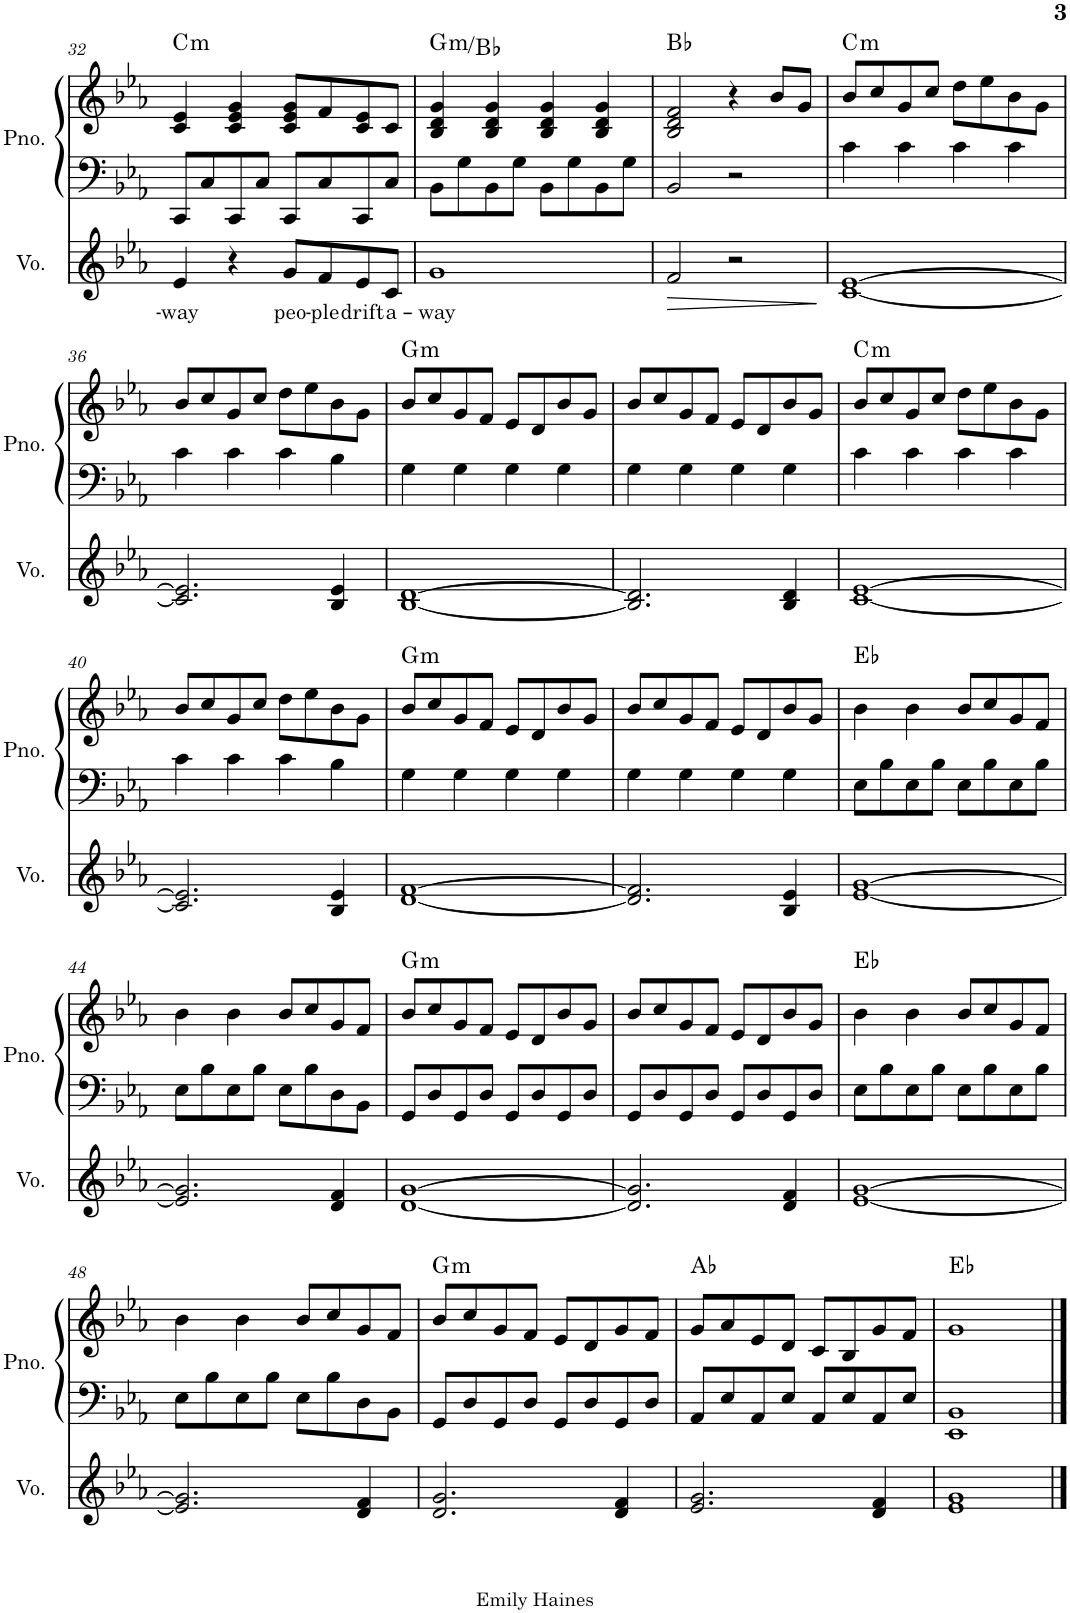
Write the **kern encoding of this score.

**kern	**text	**dynam	**kern	**kern	**harte
*part2	*part2	*part2	*part1	*part1	*part1
*staff3	*staff3	*staff3	*staff2	*staff1	*
*I"Voice	*	*	*I"Piano	*	*
*I'Vo.	*	*	*I'Pno.	*	*
!!LO:PB:g=z
*clefG2	*	*	*clefF4	*clefG2	*
*k[b-e-a-]	*	*	*k[b-e-a-]	*k[b-e-a-]	*
*M4/4	*	*	*M4/4	*M4/4	*
=32	=32	=32	=32	=32	=32
!	!LO:LY:b	!	!	!	!LO:H:kt=m
4e-/	-way	.	8CC/L	4c/ 4e-/	C:min
.	.	.	8C/	.	.
4r	.	.	8CC/	4c/ 4e-/ 4g/	.
.	.	.	8C/J	.	.
!	!LO:LY:b	!	!	!	!
8g/L	peo-	.	8CC/L	8c/ 8e-/ 8g/L	.
!	!LO:LY:b	!	!	!	!
8f/	-ple	.	8C/	8f/	.
!	!LO:LY:b	!	!	!	!
8e-/	drift	.	8CC/	8c/ 8e-/	.
!	!LO:LY:b	!	!	!	!
8c/J	a-	.	8C/J	8c/J	.
=33	=33	=33	=33	=33	=33
!	!LO:LY:b	!	!	!	!LO:H:kt=m
1g	-way	.	8BB-\L	4B-/ 4d/ 4g/	G:min/b3
.	.	.	8G\	.	.
.	.	.	8BB-\	4B-/ 4d/ 4g/	.
.	.	.	8G\J	.	.
.	.	.	8BB-\L	4B-/ 4d/ 4g/	.
.	.	.	8G\	.	.
.	.	.	8BB-\	4B-/ 4d/ 4g/	.
.	.	.	8G\J	.	.
=34	=34	=34	=34	=34	=34
!	!	!LO:HP:b	!	!	!
2f/	.	>	2BB-/	2B-/ 2d/ 2f/	Bb:maj
2r	.	.	2r	4r	.
.	.	.	.	8b-/L	.
.	.	.	.	8g/J	.
.	.	]	.	.	.
=35	=35	=35	=35	=35	=35
!	!	!	!	!	!LO:H:kt=m
[1c [1e-	.	.	4c\	8b-/L	C:min
.	.	.	.	8cc/	.
.	.	.	4c\	8g/	.
.	.	.	.	8cc/J	.
.	.	.	4c\	8dd\L	.
.	.	.	.	8ee-\	.
.	.	.	4c\	8b-\	.
.	.	.	.	8g\J	.
!!LO:LB:g=z
=36	=36	=36	=36	=36	=36
2.c/] 2.e-/]	.	.	4c\	8b-/L	.
.	.	.	.	8cc/	.
.	.	.	4c\	8g/	.
.	.	.	.	8cc/J	.
.	.	.	4c\	8dd\L	.
.	.	.	.	8ee-\	.
4B-/ 4e-/	.	.	4B-\	8b-\	.
.	.	.	.	8g\J	.
=37	=37	=37	=37	=37	=37
!	!	!	!	!	!LO:H:kt=m
[1B- [1d	.	.	4G\	8b-/L	G:min
.	.	.	.	8cc/	.
.	.	.	4G\	8g/	.
.	.	.	.	8f/J	.
.	.	.	4G\	8e-/L	.
.	.	.	.	8d/	.
.	.	.	4G\	8b-/	.
.	.	.	.	8g/J	.
=38	=38	=38	=38	=38	=38
2.B-/] 2.d/]	.	.	4G\	8b-/L	.
.	.	.	.	8cc/	.
.	.	.	4G\	8g/	.
.	.	.	.	8f/J	.
.	.	.	4G\	8e-/L	.
.	.	.	.	8d/	.
4B-/ 4d/	.	.	4G\	8b-/	.
.	.	.	.	8g/J	.
=39	=39	=39	=39	=39	=39
!	!	!	!	!	!LO:H:kt=m
[1c [1e-	.	.	4c\	8b-/L	C:min
.	.	.	.	8cc/	.
.	.	.	4c\	8g/	.
.	.	.	.	8cc/J	.
.	.	.	4c\	8dd\L	.
.	.	.	.	8ee-\	.
.	.	.	4c\	8b-\	.
.	.	.	.	8g\J	.
!!LO:LB:g=z
=40	=40	=40	=40	=40	=40
2.c/] 2.e-/]	.	.	4c\	8b-/L	.
.	.	.	.	8cc/	.
.	.	.	4c\	8g/	.
.	.	.	.	8cc/J	.
.	.	.	4c\	8dd\L	.
.	.	.	.	8ee-\	.
4B-/ 4e-/	.	.	4B-\	8b-\	.
.	.	.	.	8g\J	.
=41	=41	=41	=41	=41	=41
!	!	!	!	!	!LO:H:kt=m
[1d [1f	.	.	4G\	8b-/L	G:min
.	.	.	.	8cc/	.
.	.	.	4G\	8g/	.
.	.	.	.	8f/J	.
.	.	.	4G\	8e-/L	.
.	.	.	.	8d/	.
.	.	.	4G\	8b-/	.
.	.	.	.	8g/J	.
=42	=42	=42	=42	=42	=42
2.d/] 2.f/]	.	.	4G\	8b-/L	.
.	.	.	.	8cc/	.
.	.	.	4G\	8g/	.
.	.	.	.	8f/J	.
.	.	.	4G\	8e-/L	.
.	.	.	.	8d/	.
4B-/ 4e-/	.	.	4G\	8b-/	.
.	.	.	.	8g/J	.
=43	=43	=43	=43	=43	=43
[1e- [1g	.	.	8E-\L	4b-\	Eb:maj
.	.	.	8B-\	.	.
.	.	.	8E-\	4b-\	.
.	.	.	8B-\J	.	.
.	.	.	8E-\L	8b-/L	.
.	.	.	8B-\	8cc/	.
.	.	.	8E-\	8g/	.
.	.	.	8B-\J	8f/J	.
!!LO:LB:g=z
=44	=44	=44	=44	=44	=44
2.e-/] 2.g/]	.	.	8E-\L	4b-\	.
.	.	.	8B-\	.	.
.	.	.	8E-\	4b-\	.
.	.	.	8B-\J	.	.
.	.	.	8E-\L	8b-/L	.
.	.	.	8B-\	8cc/	.
4d/ 4f/	.	.	8D\	8g/	.
.	.	.	8BB-\J	8f/J	.
=45	=45	=45	=45	=45	=45
!	!	!	!	!	!LO:H:kt=m
[1d [1g	.	.	8GG/L	8b-/L	G:min
.	.	.	8D/	8cc/	.
.	.	.	8GG/	8g/	.
.	.	.	8D/J	8f/J	.
.	.	.	8GG/L	8e-/L	.
.	.	.	8D/	8d/	.
.	.	.	8GG/	8b-/	.
.	.	.	8D/J	8g/J	.
=46	=46	=46	=46	=46	=46
2.d/] 2.g/]	.	.	8GG/L	8b-/L	.
.	.	.	8D/	8cc/	.
.	.	.	8GG/	8g/	.
.	.	.	8D/J	8f/J	.
.	.	.	8GG/L	8e-/L	.
.	.	.	8D/	8d/	.
4d/ 4f/	.	.	8GG/	8b-/	.
.	.	.	8D/J	8g/J	.
=47	=47	=47	=47	=47	=47
[1e- [1g	.	.	8E-\L	4b-\	Eb:maj
.	.	.	8B-\	.	.
.	.	.	8E-\	4b-\	.
.	.	.	8B-\J	.	.
.	.	.	8E-\L	8b-/L	.
.	.	.	8B-\	8cc/	.
.	.	.	8E-\	8g/	.
.	.	.	8B-\J	8f/J	.
!!LO:LB:g=z
=48	=48	=48	=48	=48	=48
2.e-/] 2.g/]	.	.	8E-\L	4b-\	.
.	.	.	8B-\	.	.
.	.	.	8E-\	4b-\	.
.	.	.	8B-\J	.	.
.	.	.	8E-\L	8b-/L	.
.	.	.	8B-\	8cc/	.
4d/ 4f/	.	.	8D\	8g/	.
.	.	.	8BB-\J	8f/J	.
=49	=49	=49	=49	=49	=49
!	!	!	!	!	!LO:H:kt=m
2.d/ 2.g/	.	.	8GG/L	8b-/L	G:min
.	.	.	8D/	8cc/	.
.	.	.	8GG/	8g/	.
.	.	.	8D/J	8f/J	.
.	.	.	8GG/L	8e-/L	.
.	.	.	8D/	8d/	.
4d/ 4f/	.	.	8GG/	8g/	.
.	.	.	8D/J	8f/J	.
=50	=50	=50	=50	=50	=50
2.e-/ 2.g/	.	.	8AA-/L	8g/L	Ab:maj
.	.	.	8E-/	8a-/	.
.	.	.	8AA-/	8e-/	.
.	.	.	8E-/J	8d/J	.
.	.	.	8AA-/L	8c/L	.
.	.	.	8E-/	8B-/	.
4d/ 4f/	.	.	8AA-/	8g/	.
.	.	.	8E-/J	8f/J	.
=51	=51	=51	=51	=51	=51
1e- 1g	.	.	1EE- 1BB-	1g	Eb:maj
==	==	==	==	==	==
*-	*-	*-	*-	*-	*-
